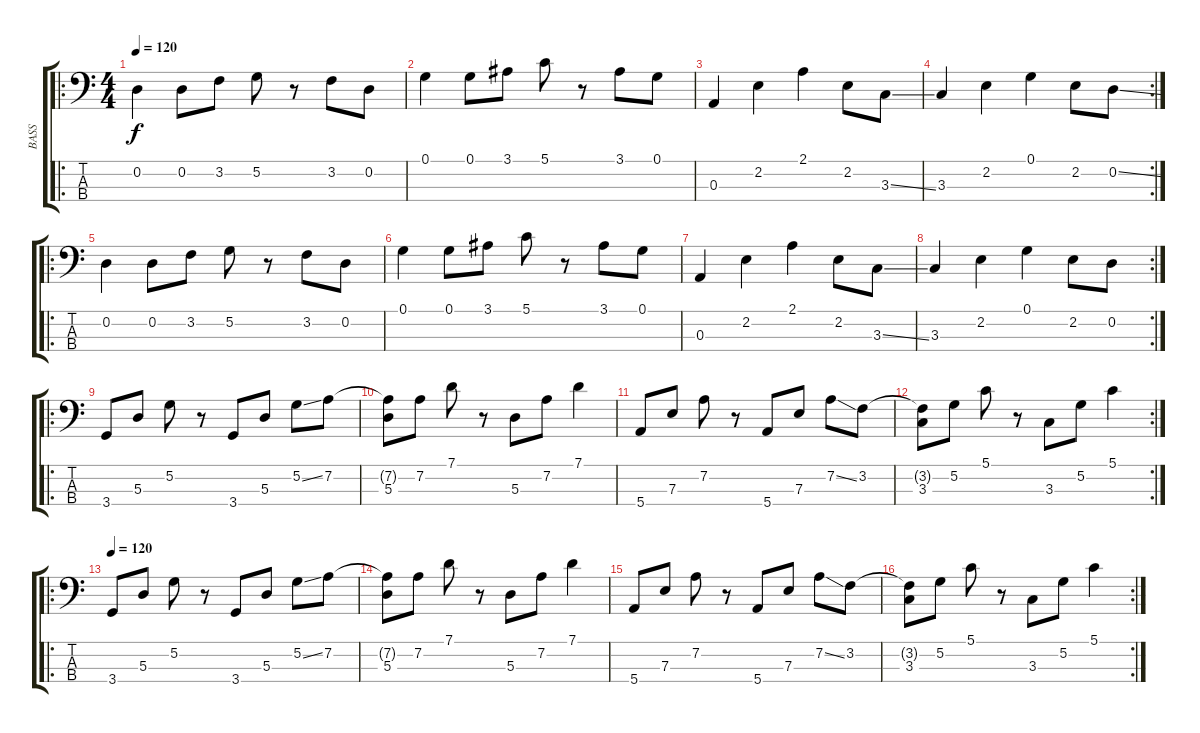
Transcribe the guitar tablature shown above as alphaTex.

\track ("BASS" "BASS") {instrument electricbassfinger}
\staff {score tabs}
\tuning (G2 D2 A1 E1) {hide}
\ro
\ts (4 4)
\tempo 120
\clef f4
\ks c
0.2.4{dy f instrument electricbassfinger} 0.2.8 3.2.8 5.2.8 r.8 3.2.8 0.2.8 |
0.1.4 0.1.8 3.1.8 5.1.8 r.8 3.1.8 0.1.8 |
0.3.4 2.2.4 2.1.4 2.2.8 3.3{ss}.8 |
\rc 2
3.3.4 2.2.4 0.1.4 2.2.8 0.2{ss}.8 |
\ro
0.2.4 0.2.8 3.2.8 5.2.8 r.8 3.2.8 0.2.8 |
0.1.4 0.1.8 3.1.8 5.1.8 r.8 3.1.8 0.1.8 |
0.3.4 2.2.4 2.1.4 2.2.8 3.3{ss}.8 |
\rc 2
3.3.4 2.2.4 0.1.4 2.2.8 0.2.8 |
\ro
3.4.8 5.3.8 5.2.8 r.8 3.4.8 5.3.8 5.2{ss}.8 7.2.8 |
(7.2{t} 5.3).8 7.2.8 7.1.8 r.8 5.3.8 7.2.8 7.1.4 |
5.4.8 7.3.8 7.2.8 r.8 5.4.8 7.3.8 7.2{ss}.8 3.2.8 |
\rc 2
(3.2{t} 3.3).8 5.2.8 5.1.8 r.8 3.3.8 5.2.8 5.1.4 |
\ro
\tempo 120
3.4.8 5.3.8 5.2.8 r.8 3.4.8 5.3.8 5.2{ss}.8 7.2.8 |
(7.2{t} 5.3).8 7.2.8 7.1.8 r.8 5.3.8 7.2.8 7.1.4 |
5.4.8 7.3.8 7.2.8 r.8 5.4.8 7.3.8 7.2{ss}.8 3.2.8 |
\rc 2
(3.2{t} 3.3).8 5.2.8 5.1.8 r.8 3.3.8 5.2.8 5.1.4
